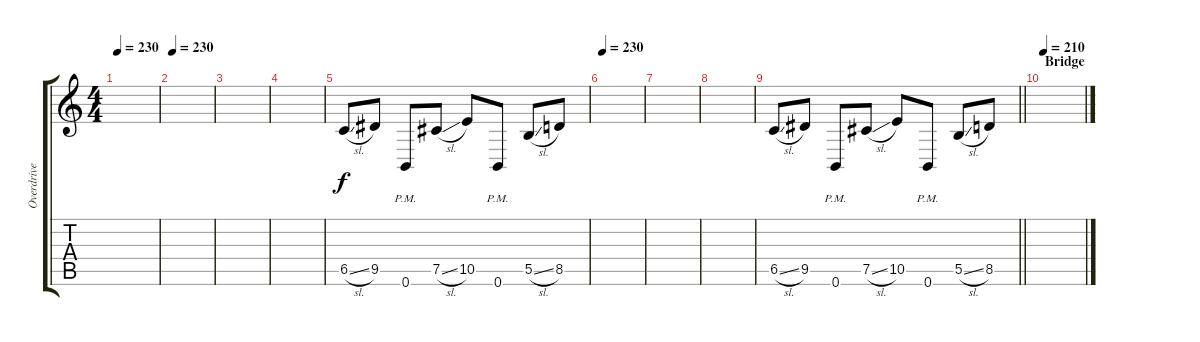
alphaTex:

\track ("Overdrive Guitar" "Overdrive ") {instrument overdrivenguitar}
\staff {score tabs}
\tuning (Db4 Ab3 E3 B2 Gb2 B1) {hide}
\ts (4 4)
\tempo 230
\clef g2
\ks c
|
\tempo 230
|
|
|
6.5{sl}.8 9.5.8 0.6{pm}.8 7.5{sl}.8 10.5.8 0.6{pm}.8 5.5{sl}.8 8.5.8 |
\tempo 230
|
|
|
\barLineRight lightlight
6.5{sl}.8 9.5.8 0.6{pm}.8 7.5{sl}.8 10.5.8 0.6{pm}.8 5.5{sl}.8 8.5.8 |
\section ("" "Bridge")
\tempo 210
